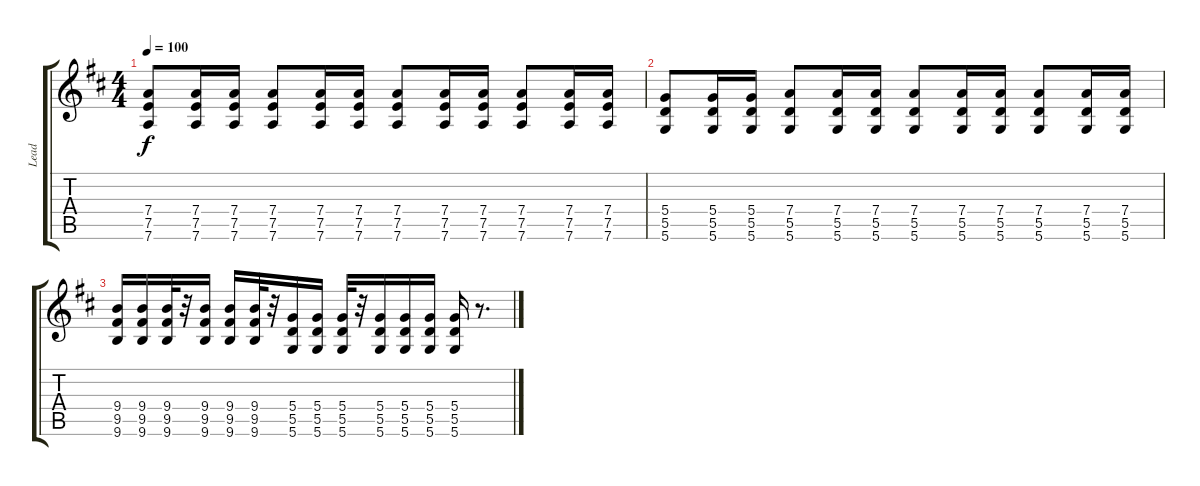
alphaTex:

\track ("Lead" "Lead") {instrument overdrivenguitar}
\staff {score tabs}
\tuning (E4 B3 G3 D3 A2 D2) {hide}
\ts (4 4)
\tempo 100
\clef g2
\ks d
(7.4 7.5 7.6).8{dy f} (7.4 7.5 7.6).16 (7.4 7.5 7.6).16 (7.4 7.5 7.6).8 (7.4 7.5 7.6).16 (7.4 7.5 7.6).16 (7.4 7.5 7.6).8 (7.4 7.5 7.6).16 (7.4 7.5 7.6).16 (7.4 7.5 7.6).8 (7.4 7.5 7.6).16 (7.4 7.5 7.6).16 |
(5.4 5.5 5.6).8 (5.4 5.5 5.6).16 (5.4 5.5 5.6).16 (7.4 5.5 5.6).8 (7.4 5.5 5.6).16 (7.4 5.5 5.6).16 (7.4 5.5 5.6).8 (7.4 5.5 5.6).16 (7.4 5.5 5.6).16 (7.4 5.5 5.6).8 (7.4 5.5 5.6).16 (7.4 5.5 5.6).16 |
(9.4 9.5 9.6).16 (9.4 9.5 9.6).16 (9.4 9.5 9.6).32 r.32 (9.4 9.5 9.6).16 (9.4 9.5 9.6).16 (9.4 9.5 9.6).32 r.32 (5.4 5.5 5.6).16 (5.4 5.5 5.6).16 (5.4 5.5 5.6).32 r.32 (5.4 5.5 5.6).16 (5.4 5.5 5.6).16 (5.4 5.5 5.6).16 (5.4 5.5 5.6).16 r.8{d}
